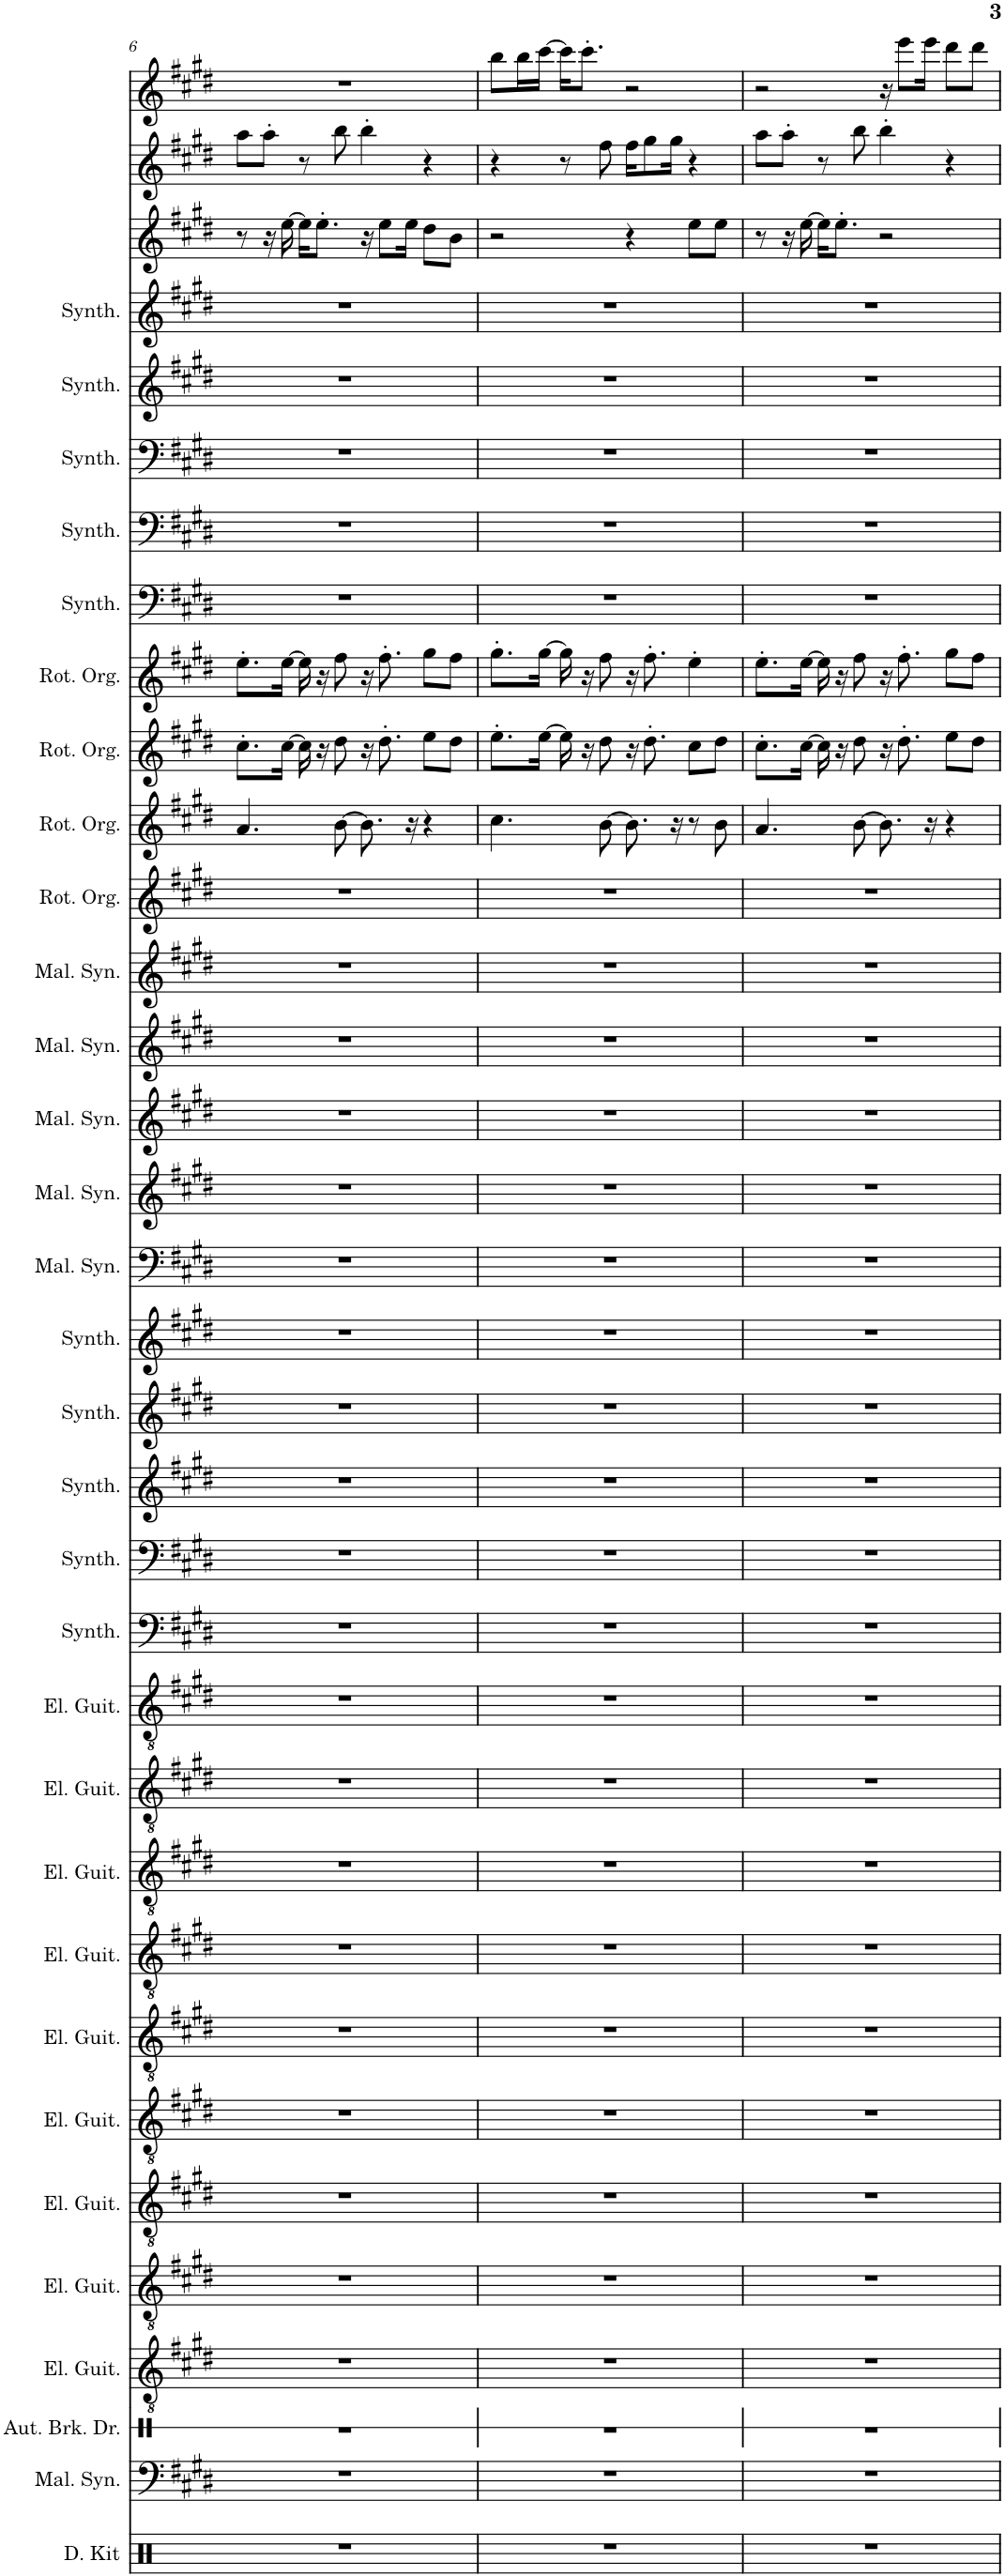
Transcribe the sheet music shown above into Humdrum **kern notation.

**kern	**kern	**kern	**kern	**kern	**kern	**kern	**kern	**kern	**kern	**kern	**kern	**kern	**kern	**kern	**kern	**kern	**kern	**kern	**kern	**kern	**kern	**kern	**kern	**kern	**kern	**kern	**kern	**kern	**kern	**kern	**kern	**kern	**kern
*part34	*part33	*part32	*part31	*part30	*part29	*part28	*part27	*part26	*part25	*part24	*part23	*part22	*part21	*part20	*part19	*part18	*part17	*part16	*part15	*part14	*part13	*part12	*part11	*part10	*part9	*part8	*part7	*part6	*part5	*part4	*part3	*part2	*part1
*staff34	*staff33	*staff32	*staff31	*staff30	*staff29	*staff28	*staff27	*staff26	*staff25	*staff24	*staff23	*staff22	*staff21	*staff20	*staff19	*staff18	*staff17	*staff16	*staff15	*staff14	*staff13	*staff12	*staff11	*staff10	*staff9	*staff8	*staff7	*staff6	*staff5	*staff4	*staff3	*staff2	*staff1
*I"Drum Kit (large), Electronic Drums	*I"Mallet Synthesizer	*I"Automobile Brake Drums	*I"Electric Guitar	*I"Electric Guitar	*I"Electric Guitar	*I"Electric Guitar	*I"Electric Guitar	*I"Electric Guitar	*I"Electric Guitar	*I"Electric Guitar	*I"Electric Guitar, Electric Guitar	*I"Brass Synthesizer	*I"Brass Synthesizer	*I"Brass Synthesizer	*I"Brass Synthesizer	*I"Brass Synthesizer, Impact Hit	*I"Mallet Synthesizer	*I"Mallet Synthesizer	*I"Mallet Synthesizer	*I"Mallet Synthesizer	*I"Mallet Synthesizer, Lead Square	*I"Rotary Organ	*I"Rotary Organ	*I"Rotary Organ	*I"Rotary Organ, Rock Organ (Lead)	*I"Saw Synthesizer	*I"Saw Synthesizer	*I"Saw Synthesizer	*I"Saw Synthesizer	*I"Saw Synthesizer, Lead Melody	*I"Harmonica	*I"Harmonica	*I"Harmonica, Lead guitar
*I'D. Kit	*I'Mal. Syn.	*I'Aut. Brk. Dr.	*I'El. Guit.	*I'El. Guit.	*I'El. Guit.	*I'El. Guit.	*I'El. Guit.	*I'El. Guit.	*I'El. Guit.	*I'El. Guit.	*I'El. Guit.	*I'Synth.	*I'Synth.	*I'Synth.	*I'Synth.	*I'Synth.	*I'Mal. Syn.	*I'Mal. Syn.	*I'Mal. Syn.	*I'Mal. Syn.	*I'Mal. Syn.	*I'Rot. Org.	*I'Rot. Org.	*I'Rot. Org.	*I'Rot. Org.	*I'Synth.	*I'Synth.	*I'Synth.	*I'Synth.	*I'Synth.	*I'Hmca	*I'Hmca	*I'Hmca
!!LO:PB:g=z
*clefX	*clefF4	*clefX	*clefGv2	*clefGv2	*clefGv2	*clefGv2	*clefGv2	*clefGv2	*clefGv2	*clefGv2	*clefGv2	*clefF4	*clefF4	*clefG2	*clefG2	*clefG2	*clefF4	*clefG2	*clefG2	*clefG2	*clefG2	*clefG2	*clefG2	*clefG2	*clefG2	*clefF4	*clefF4	*clefF4	*clefG2	*clefG2	*clefG2	*clefG2	*clefG2
*k[]	*k[f#c#g#d#]	*k[]	*k[f#c#g#d#]	*k[f#c#g#d#]	*k[f#c#g#d#]	*k[f#c#g#d#]	*k[f#c#g#d#]	*k[f#c#g#d#]	*k[f#c#g#d#]	*k[f#c#g#d#]	*k[f#c#g#d#]	*k[f#c#g#d#]	*k[f#c#g#d#]	*k[f#c#g#d#]	*k[f#c#g#d#]	*k[f#c#g#d#]	*k[f#c#g#d#]	*k[f#c#g#d#]	*k[f#c#g#d#]	*k[f#c#g#d#]	*k[f#c#g#d#]	*k[f#c#g#d#]	*k[f#c#g#d#]	*k[f#c#g#d#]	*k[f#c#g#d#]	*k[f#c#g#d#]	*k[f#c#g#d#]	*k[f#c#g#d#]	*k[f#c#g#d#]	*k[f#c#g#d#]	*k[f#c#g#d#]	*k[f#c#g#d#]	*k[f#c#g#d#]
*M4/4	*M4/4	*M4/4	*M4/4	*M4/4	*M4/4	*M4/4	*M4/4	*M4/4	*M4/4	*M4/4	*M4/4	*M4/4	*M4/4	*M4/4	*M4/4	*M4/4	*M4/4	*M4/4	*M4/4	*M4/4	*M4/4	*M4/4	*M4/4	*M4/4	*M4/4	*M4/4	*M4/4	*M4/4	*M4/4	*M4/4	*M4/4	*M4/4	*M4/4
=6	=6	=6	=6	=6	=6	=6	=6	=6	=6	=6	=6	=6	=6	=6	=6	=6	=6	=6	=6	=6	=6	=6	=6	=6	=6	=6	=6	=6	=6	=6	=6	=6	=6
1r	1r	1r	1r	1r	1r	1r	1r	1r	1r	1r	1r	1r	1r	1r	1r	1r	1r	1r	1r	1r	1r	1r	4.a/	8.cc#'\L	8.ee'\L	1r	1r	1r	1r	1r	8r	8aa\L	1r
.	.	.	.	.	.	.	.	.	.	.	.	.	.	.	.	.	.	.	.	.	.	.	.	.	.	.	.	.	.	.	16r	8aa'\J	.
.	.	.	.	.	.	.	.	.	.	.	.	.	.	.	.	.	.	.	.	.	.	.	.	[16cc#\Jk	[16ee\Jk	.	.	.	.	.	[16ee\	.	.
.	.	.	.	.	.	.	.	.	.	.	.	.	.	.	.	.	.	.	.	.	.	.	.	16cc#\]	16ee\]	.	.	.	.	.	16ee\KL]	8r	.
.	.	.	.	.	.	.	.	.	.	.	.	.	.	.	.	.	.	.	.	.	.	.	.	16r	16r	.	.	.	.	.	8.ee'\J	.	.
.	.	.	.	.	.	.	.	.	.	.	.	.	.	.	.	.	.	.	.	.	.	.	[8b\	8dd#\	8ff#\	.	.	.	.	.	.	8bb\	.
.	.	.	.	.	.	.	.	.	.	.	.	.	.	.	.	.	.	.	.	.	.	.	8.b\]	16r	16r	.	.	.	.	.	16r	4bb'\	.
.	.	.	.	.	.	.	.	.	.	.	.	.	.	.	.	.	.	.	.	.	.	.	.	8.dd#'\	8.ff#'\	.	.	.	.	.	8ee\L	.	.
.	.	.	.	.	.	.	.	.	.	.	.	.	.	.	.	.	.	.	.	.	.	.	16r	.	.	.	.	.	.	.	16ee\Jk	.	.
.	.	.	.	.	.	.	.	.	.	.	.	.	.	.	.	.	.	.	.	.	.	.	4r	8ee\L	8gg#\L	.	.	.	.	.	8dd#\L	4r	.
.	.	.	.	.	.	.	.	.	.	.	.	.	.	.	.	.	.	.	.	.	.	.	.	8dd#\J	8ff#\J	.	.	.	.	.	8b\J	.	.
=7	=7	=7	=7	=7	=7	=7	=7	=7	=7	=7	=7	=7	=7	=7	=7	=7	=7	=7	=7	=7	=7	=7	=7	=7	=7	=7	=7	=7	=7	=7	=7	=7	=7
1r	1r	1r	1r	1r	1r	1r	1r	1r	1r	1r	1r	1r	1r	1r	1r	1r	1r	1r	1r	1r	1r	1r	4.cc#\	8.ee'\L	8.gg#'\L	1r	1r	1r	1r	1r	2r	4r	8bb\L
.	.	.	.	.	.	.	.	.	.	.	.	.	.	.	.	.	.	.	.	.	.	.	.	.	.	.	.	.	.	.	.	.	16bb\L
.	.	.	.	.	.	.	.	.	.	.	.	.	.	.	.	.	.	.	.	.	.	.	.	[16ee\Jk	[16gg#\Jk	.	.	.	.	.	.	.	[16ccc#\JJ
.	.	.	.	.	.	.	.	.	.	.	.	.	.	.	.	.	.	.	.	.	.	.	.	16ee\]	16gg#\]	.	.	.	.	.	.	8r	16ccc#\KL]
.	.	.	.	.	.	.	.	.	.	.	.	.	.	.	.	.	.	.	.	.	.	.	.	16r	16r	.	.	.	.	.	.	.	8.ccc#'\J
.	.	.	.	.	.	.	.	.	.	.	.	.	.	.	.	.	.	.	.	.	.	.	[8b\	8dd#\	8ff#\	.	.	.	.	.	.	8ff#\	.
.	.	.	.	.	.	.	.	.	.	.	.	.	.	.	.	.	.	.	.	.	.	.	8.b\]	16r	16r	.	.	.	.	.	4r	16ff#\KL	2r
.	.	.	.	.	.	.	.	.	.	.	.	.	.	.	.	.	.	.	.	.	.	.	.	8.dd#'\	8.ff#'\	.	.	.	.	.	.	8gg#\	.
.	.	.	.	.	.	.	.	.	.	.	.	.	.	.	.	.	.	.	.	.	.	.	16r	.	.	.	.	.	.	.	.	16gg#\Jk	.
.	.	.	.	.	.	.	.	.	.	.	.	.	.	.	.	.	.	.	.	.	.	.	8r	8cc#\L	4ee'\	.	.	.	.	.	8ee\L	4r	.
.	.	.	.	.	.	.	.	.	.	.	.	.	.	.	.	.	.	.	.	.	.	.	8b\	8dd#\J	.	.	.	.	.	.	8ee\J	.	.
=8	=8	=8	=8	=8	=8	=8	=8	=8	=8	=8	=8	=8	=8	=8	=8	=8	=8	=8	=8	=8	=8	=8	=8	=8	=8	=8	=8	=8	=8	=8	=8	=8	=8
1r	1r	1r	1r	1r	1r	1r	1r	1r	1r	1r	1r	1r	1r	1r	1r	1r	1r	1r	1r	1r	1r	1r	4.a/	8.cc#'\L	8.ee'\L	1r	1r	1r	1r	1r	8r	8aa\L	2r
.	.	.	.	.	.	.	.	.	.	.	.	.	.	.	.	.	.	.	.	.	.	.	.	.	.	.	.	.	.	.	16r	8aa'\J	.
.	.	.	.	.	.	.	.	.	.	.	.	.	.	.	.	.	.	.	.	.	.	.	.	[16cc#\Jk	[16ee\Jk	.	.	.	.	.	[16ee\	.	.
.	.	.	.	.	.	.	.	.	.	.	.	.	.	.	.	.	.	.	.	.	.	.	.	16cc#\]	16ee\]	.	.	.	.	.	16ee\KL]	8r	.
.	.	.	.	.	.	.	.	.	.	.	.	.	.	.	.	.	.	.	.	.	.	.	.	16r	16r	.	.	.	.	.	8.ee'\J	.	.
.	.	.	.	.	.	.	.	.	.	.	.	.	.	.	.	.	.	.	.	.	.	.	[8b\	8dd#\	8ff#\	.	.	.	.	.	.	8bb\	.
.	.	.	.	.	.	.	.	.	.	.	.	.	.	.	.	.	.	.	.	.	.	.	8.b\]	16r	16r	.	.	.	.	.	2r	4bb'\	16r
.	.	.	.	.	.	.	.	.	.	.	.	.	.	.	.	.	.	.	.	.	.	.	.	8.dd#'\	8.ff#'\	.	.	.	.	.	.	.	8eee\L
.	.	.	.	.	.	.	.	.	.	.	.	.	.	.	.	.	.	.	.	.	.	.	16r	.	.	.	.	.	.	.	.	.	16eee\Jk
.	.	.	.	.	.	.	.	.	.	.	.	.	.	.	.	.	.	.	.	.	.	.	4r	8ee\L	8gg#\L	.	.	.	.	.	.	4r	8ddd#\L
.	.	.	.	.	.	.	.	.	.	.	.	.	.	.	.	.	.	.	.	.	.	.	.	8dd#\J	8ff#\J	.	.	.	.	.	.	.	8ddd#\J
=	=	=	=	=	=	=	=	=	=	=	=	=	=	=	=	=	=	=	=	=	=	=	=	=	=	=	=	=	=	=	=	=	=
*-	*-	*-	*-	*-	*-	*-	*-	*-	*-	*-	*-	*-	*-	*-	*-	*-	*-	*-	*-	*-	*-	*-	*-	*-	*-	*-	*-	*-	*-	*-	*-	*-	*-
